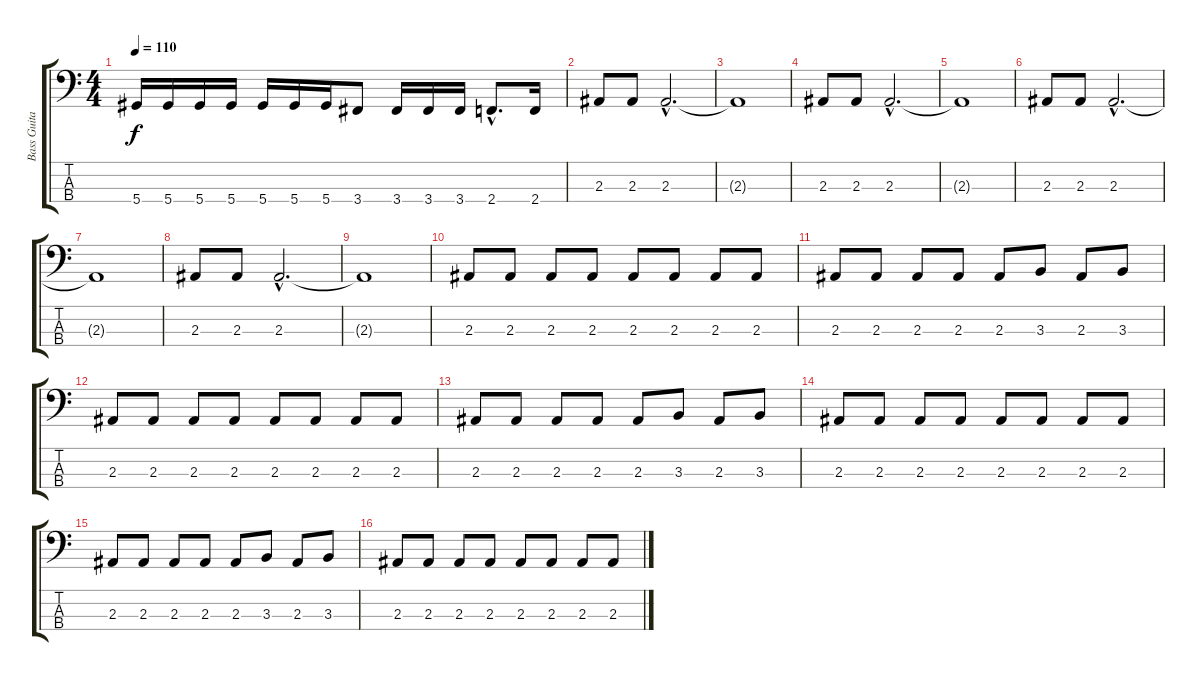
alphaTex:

\track ("Bass Guitar" "Bass Guita") {instrument electricbassfinger}
\staff {score tabs}
\tuning (Gb2 Db2 Ab1 Eb1) {hide}
\ts (4 4)
\tempo 110
\clef f4
\ks c
5.4{t}.16{dy f} 5.4.16 5.4.16 5.4.16 5.4.16 5.4.16 5.4.16 3.4.8 3.4.16 3.4.16 3.4.16 2.4{hac}.8{d} 2.4.16 |
2.3.8 2.3.8 2.3{hac}.2{d} |
2.3{t}.1 |
2.3.8 2.3.8 2.3{hac}.2{d} |
2.3{t}.1 |
2.3.8 2.3.8 2.3{hac}.2{d} |
2.3{t}.1 |
2.3.8 2.3.8 2.3{hac}.2{d} |
2.3{t}.1 |
2.3.8 2.3.8 2.3.8 2.3.8 2.3.8 2.3.8 2.3.8 2.3.8 |
2.3.8 2.3.8 2.3.8 2.3.8 2.3.8 3.3.8 2.3.8 3.3.8 |
2.3.8 2.3.8 2.3.8 2.3.8 2.3.8 2.3.8 2.3.8 2.3.8 |
2.3.8 2.3.8 2.3.8 2.3.8 2.3.8 3.3.8 2.3.8 3.3.8 |
2.3.8 2.3.8 2.3.8 2.3.8 2.3.8 2.3.8 2.3.8 2.3.8 |
2.3.8 2.3.8 2.3.8 2.3.8 2.3.8 3.3.8 2.3.8 3.3.8 |
2.3.8 2.3.8 2.3.8 2.3.8 2.3.8 2.3.8 2.3.8 2.3.8
